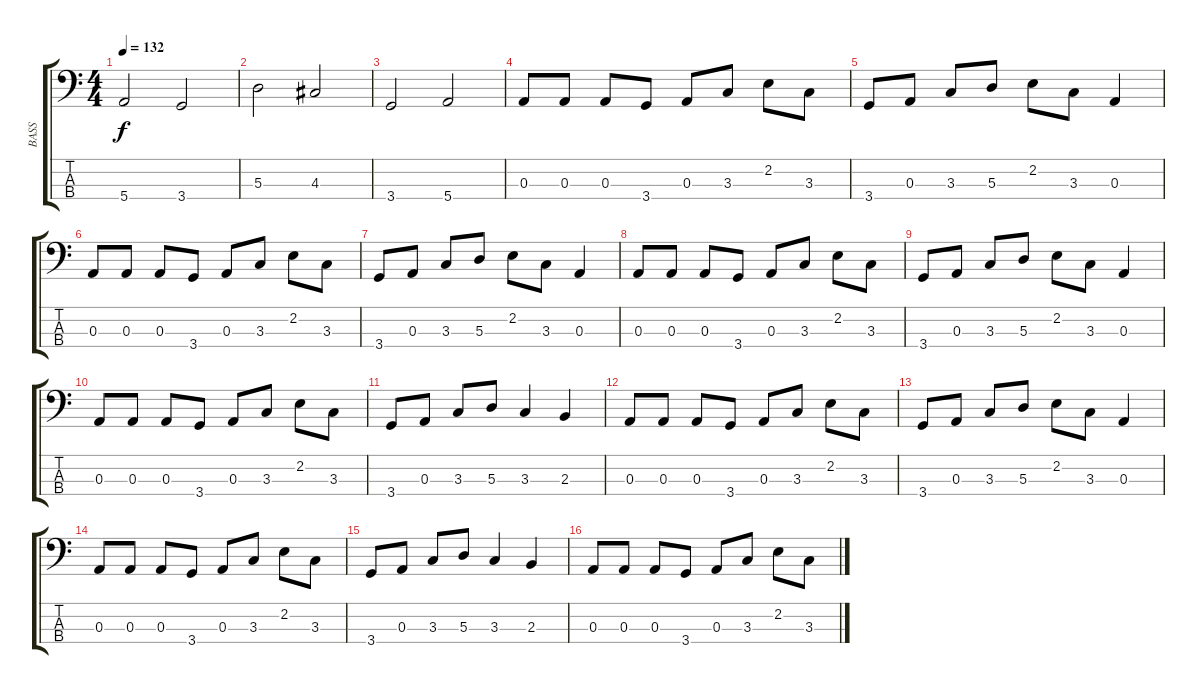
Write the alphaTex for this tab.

\track ("BASS" "BASS") {instrument electricbassfinger}
\staff {score tabs}
\tuning (G2 D2 A1 E1) {hide}
\ts (4 4)
\tempo 132
\clef f4
\ks c
5.4.2{dy f} 3.4.2 |
5.3.2 4.3.2 |
3.4.2 5.4.2 |
0.3.8 0.3.8 0.3.8 3.4.8 0.3.8 3.3.8 2.2.8 3.3.8 |
3.4.8 0.3.8 3.3.8 5.3.8 2.2.8 3.3.8 0.3.4 |
0.3.8 0.3.8 0.3.8 3.4.8 0.3.8 3.3.8 2.2.8 3.3.8 |
3.4.8 0.3.8 3.3.8 5.3.8 2.2.8 3.3.8 0.3.4 |
0.3.8 0.3.8 0.3.8 3.4.8 0.3.8 3.3.8 2.2.8 3.3.8 |
3.4.8 0.3.8 3.3.8 5.3.8 2.2.8 3.3.8 0.3.4 |
0.3.8 0.3.8 0.3.8 3.4.8 0.3.8 3.3.8 2.2.8 3.3.8 |
3.4.8 0.3.8 3.3.8 5.3.8 3.3.4 2.3.4 |
0.3.8 0.3.8 0.3.8 3.4.8 0.3.8 3.3.8 2.2.8 3.3.8 |
3.4.8 0.3.8 3.3.8 5.3.8 2.2.8 3.3.8 0.3.4 |
0.3.8 0.3.8 0.3.8 3.4.8 0.3.8 3.3.8 2.2.8 3.3.8 |
3.4.8 0.3.8 3.3.8 5.3.8 3.3.4 2.3.4 |
0.3.8 0.3.8 0.3.8 3.4.8 0.3.8 3.3.8 2.2.8 3.3.8
